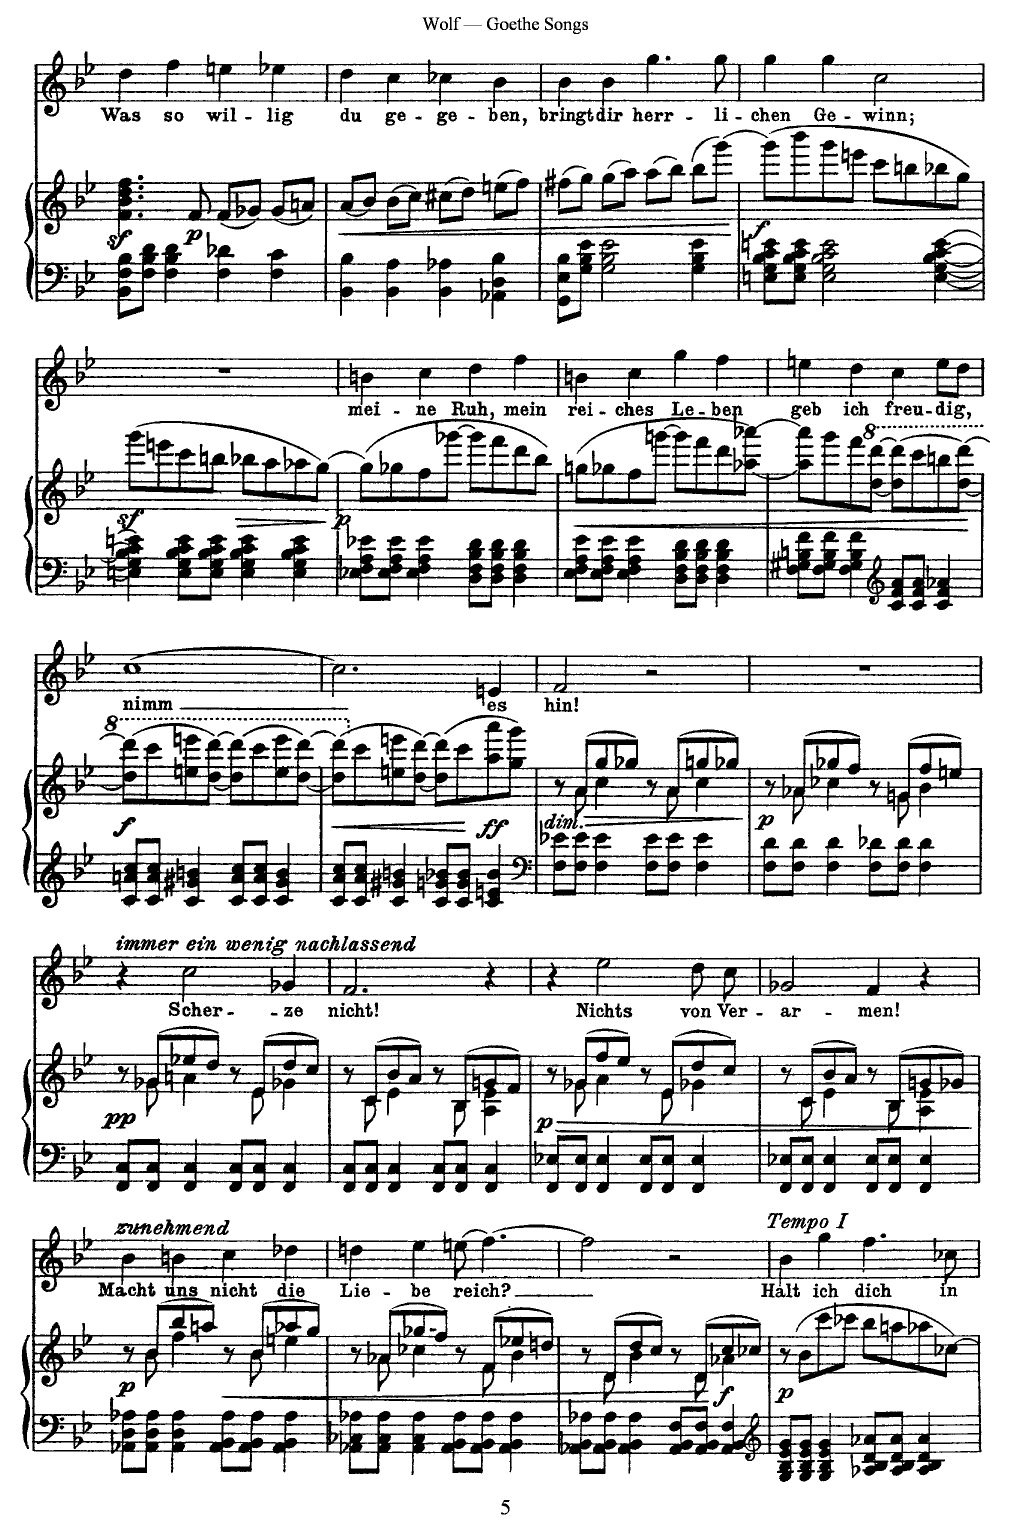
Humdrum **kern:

**kern	**kern	**dynam	**kern	**text
*part2	*part2	*part2	*part1	*part1
*staff3	*staff2	*staff2/3	*staff1	*staff1
*I"Piano	*	*	*I"Voice	*
*I'Pno	*	*	*	*
*clefF4	*clefG2	*	*clefG2	*
*k[b-e-]	*k[b-e-]	*	*k[b-e-]	*
*M4/4	*M4/4	*	*M4/4	*
=37	=37	=37	=37	=37
8BB-\ 8F\ 8B-\L	4.f\z< 4.b-\z< 4.dd\z< 4.ff\z<	.	4dd\	Was
8F\ 8B-\ 8d\J	.	.	.	.
4F\ 4B-\ 4d\	.	.	4ff\	so
!	!	!LO:DY:b	!	!
.	8f/	p	.	.
4F\ 4d-X\	(8f/L	.	4een\	wil-
.	8g-X/J)	.	.	.
4F\ 4c\	(8g-/L	.	4ee-X\	-lig
.	8an/J)	.	.	.
=38	=38	=38	=38	=38
!	!	!LO:HP:b	!	!
4BB-\ 4B-\	(8a/L	<	4dd\	du
.	8b-/J)	.	.	.
4BB-\ 4A\	(8b-\L	.	4cc\	ge-
.	8cc\J)	.	.	.
4BB-\ 4A-X\	(8cc#X\L	.	4cc-X\	-ge-
.	8dd\J)	.	.	.
4AA-X\ 4D\ 4B-\	(8een\L	.	4b-\	-ben,
.	8ff\J)	.	.	.
=39	=39	=39	=39	=39
8GG\ 8E-\ 8B-\L	(8ff#X\L	.	4b-\	bringt
8G\ 8B-\ 8e-\J	8gg\J)	.	.	.
2G\ 2B-\ 2e-\	(8gg\L	.	4b-\	dir
.	8aa\J)	.	.	.
.	(8aa\L	.	4.gg\	herr-
.	8bb-\J)	.	.	.
4G\ 4B-\ 4e-\	(8bb-\L	.	.	.
.	[8ggg\J)	.	8gg\	-li-
.	.	[	.	.
=40	=40	=40	=40	=40
!	!	!LO:DY:b	!	!
8En\ 8G\ 8B-\ 8c\ 8en\L	(8ggg\L]	f	4gg\	-chen
8E\ 8G\ 8B-\ 8c\ 8e\J	8bbb-\	.	.	.
2E\ 2G\ 2B-\ 2c\ 2e\	8ggg\	.	4gg\	Ge-
.	8eeen\J	.	.	.
.	8ccc\L	.	2cc\	-winn;
.	8bbn\	.	.	.
[4E\ [4G\ [4B-\ [4c\ [4e\	8bb-X\	.	.	.
.	8gg\J)	.	.	.
=41	=41	=41	=41	=41
4En\] 4G\] 4B-\] 4c\] 4en\]	(8gggz<\L	.	1r	.
.	8eeen\	.	.	.
8E\ 8G\ 8B-\ 8c\ 8e\L	8ccc\	.	.	.
8E\ 8G\ 8B-\ 8c\ 8e\J	8bbn\J	.	.	.
!	!	!LO:HP:b	!	!
4E\ 4G\ 4B-\ 4c\ 4e\	8bb-X\L	>	.	.
.	8aa\	.	.	.
4E\ 4G\ 4B-\ 4c\ 4e\	8aa-X\	.	.	.
.	[8gg\J)	.	.	.
.	.	]	.	.
=42	=42	=42	=42	=42
!	!	!LO:DY:b	!	!
8E-X\ 8F\ 8A\ 8e-X\L	(8gg\L]	p	4bn\	mei-
8E-\ 8F\ 8A\ 8e-\J	8gg-X\	.	.	.
4E-\ 4F\ 4A\ 4e-\	8ff\	.	4cc\	-ne
.	[8ggg-X\J	.	.	.
8D\ 8F\ 8B-\ 8d\L	8ggg-\L]	.	4dd\	Ruh,
8D\ 8F\ 8B-\ 8d\J	8fff\	.	.	.
4D\ 4F\ 4B-\ 4d\	8ddd\	.	4ff\	mein
.	8bb-\J)	.	.	.
=43	=43	=43	=43	=43
!	!	!LO:HP:b	!	!
8E-\ 8F\ 8A\ 8e-\L	(8ggn\L	<	4bn\	rei-
8E-\ 8F\ 8A\ 8e-\J	8gg-X\	.	.	.
4E-\ 4F\ 4A\ 4e-\	8ff\	.	4cc\	-ches
.	[8gggn\J)	.	.	.
8D\ 8F\ 8B-\ 8d\L	(8ggg\L]	.	4gg\	Le-
8D\ 8F\ 8B-\ 8d\J	8fff\	.	.	.
4D\ 4F\ 4B-\ 4d\	8ddd\	.	4ff\	-ben
.	[8aa-X\ [8aaa-X\J)	.	.	.
=44	=44	=44	=44	=44
8F\ 8G#X\ 8Bn\ 8f\L	8aa-\] 8aaa-\]L	.	4een\	geb
8F\ 8G#\ 8B\ 8f\J	8ggg\	.	.	.
4F\ 4G#\ 4B\ 4f\	8fff\	.	4dd\	ich
*	*8va	*	*	*
.	[8ddd\ [8dddd\J	.	.	.
*clefG2	*	*	*	*
8c/ 8f/ 8a/L	8ddd\] 8dddd\]L	.	4cc\	freu-
8c/ 8f/ 8a/J	8cccc\	.	.	.
4c/ 4f/ 4a-X/	8bbbn\	.	8ee\L	-dig,
.	[8ddd\ [8dddd\J	.	8dd\J	.
.	.	[	.	.
=45	=45	=45	=45	=45
!	!	!LO:DY:b	!	!
8c/ 8an/ 8cc/L	(8ddd\] 8dddd\]L	f	[1cc	nimm
8c/ 8a/ 8cc/J	8cccc\	.	.	.
4c/ 4g#X/ 4bn/	8eeen\ 8eeeen\	.	.	.
.	[8ddd\ [8dddd\J)	.	.	.
8c/ 8a/ 8cc/L	(8ddd\] 8dddd\]L	.	.	.
8c/ 8a/ 8cc/J	8cccc\	.	.	.
4c/ 4g#/ 4b/	8eee\ 8eeee\	.	.	.
.	[8ddd\ [8dddd\J)	.	.	.
=46	=46	=46	=46	=46
!	!	!LO:HP:b	!	!
8c/ 8a/ 8cc/L	(8ddd\] 8dddd\]L	<	2.cc\]	.
*	*X8va	*	*	*
8c/ 8a/ 8cc/J	8ccc\	.	.	.
4c/ 4g#X/ 4bn/	8een\ 8eeen\	.	.	.
.	[8dd\ [8ddd\J)	.	.	.
8c/ 8gn/ 8b-X/L	(8dd\] 8ddd\]L	.	.	.
8c/ 8g/ 8b-/J	8ccc\	.	.	.
4c/ 4en/ 4b-/	8aa\ 8aaa\	.	4en/	es
!	!	!LO:DY:b	!	!
.	8gg\ 8ggg\J)	ff	.	.
.	.	[	.	.
=47	=47	=47	=47	=47
*clefF4	*	*	*	*
*	*^	*	*	*
!	!LO:TX:b:i:t=dim.	!	!	!	!
8F\ 8e-X\L	8r	8ryy	.	2f/	hin!
!	!	!	!LO:HP:b	!	!
8F\ 8e-\J	(8a/L	8a\	>	.	.
4F\ 4e-\	8gg/	4cc\	.	.	.
.	8gg-X/J)	.	.	.	.
8F\ 8e-\L	8r	8ryy	.	2r	.
8F\ 8e-\J	(8a/L	8a\	.	.	.
4F\ 4e-\	8ggn/	4cc\	.	.	.
.	8gg-X/J)	.	.	.	.
*	*v	*v	*	*	*
.	.	]	.	.
=48	=48	=48	=48	=48
*	*^	*	*	*
!	!	!	!LO:DY:b	!	!
8F\ 8d\L	8r	8ryy	p	1r	.
8F\ 8d\J	(8a-X/L	8a-\	.	.	.
4F\ 4d\	8gg-X/	4cc-X\	.	.	.
.	8ff/J)	.	.	.	.
8F\ 8d-X\L	8r	8ryy	.	.	.
8F\ 8d-\J	(8gn/L	8g\	.	.	.
4F\ 4d-\	8ff/	4b-\	.	.	.
.	8een/J)	.	.	.	.
=49	=49	=49	=49	=49	=49
!	!	!	!	!LO:TX:i:t=immer ein wenig nachlassend	!
!	!	!	!LO:DY:b	!	!
8FF/ 8C/L	8r	8ryy	pp	4r	.
8FF/ 8C/J	(>8g-X/L	8g-\	.	.	.
4FF/ 4C/	8ee-X/	4an\	.	2cc\	Scher-
.	8dd/J)	.	.	.	.
8FF/ 8C/L	8r	8ryy	.	.	.
8FF/ 8C/J	(>8e-/L	8e-\	.	.	.
4FF/ 4C/	8dd/	4g-X\	.	4g-X/	-ze
.	8cc/J)	.	.	.	.
=50	=50	=50	=50	=50	=50
8FF/ 8C/L	8r	8ryy	.	2.f/	nicht!
8FF/ 8C/J	(>8c/L	8c\	.	.	.
4FF/ 4C/	8b-/	4e-\	.	.	.
.	8a/J)	.	.	.	.
8FF/ 8C/L	8r	8ryy	.	.	.
8FF/ 8C/J	(>8B-/L	8B-\	.	.	.
4FF/ 4C/	8gn/	4A\ 4e-\	.	4r	.
.	8f/J)	.	.	.	.
=51	=51	=51	=51	=51	=51
!	!	!	!LO:DY:b	!	!
8FF/ 8E-X/L	8r	8ryy	p	4r	.
!	!	!	!LO:HP:b	!	!
8FF/ 8E-/J	(>8g-X/L	8g-\	>	.	.
4FF/ 4E-/	8ff/	4a\	.	2ee-\	Nichts
.	8ee-/J)	.	.	.	.
8FF/ 8E-/L	8r	8ryy	.	.	.
8FF/ 8E-/J	(>8e-/L	8e-\	.	.	.
4FF/ 4E-/	8dd/	4g-X\	.	8dd\	von
.	8cc/J)	.	.	8cc\	Ver-
=52	=52	=52	=52	=52	=52
8FF/ 8E-X/L	8r	8ryy	.	2g-X/	-ar-
8FF/ 8E-/J	(>8c/L	8c\	.	.	.
4FF/ 4E-/	8b-/	4e-\	.	.	.
.	8a/J)	.	.	.	.
8FF/ 8E-/L	8r	8ryy	.	4f/	-men!
8FF/ 8E-/J	(>8B-/L	8B-\	.	.	.
4FF/ 4E-/	8gn/	4A\ 4e-\	.	4r	.
.	8g-X/J)	.	.	.	.
*	*v	*v	*	*	*
.	.	]	.	.
=53	=53	=53	=53	=53
*	*^	*	*	*
!	!	!	!	!LO:TX:i:t=zunehmend	!
!	!	!	!LO:DY:b	!	!
8AA-X\ 8D\ 8A-X\L	8r	8ryy	p	4b-\	Macht
8AA-\ 8D\ 8A-\J	(>8b-/L	8b-\	.	.	.
4AA-\ 4D\ 4A-\	8bb-/	4ff\	.	4bn\	uns
.	8aan/J)	.	.	.	.
8AA-\ 8BB-\ 8A-\L	8r	8ryy	.	4cc\	nicht
!	!	!	!LO:HP:b	!	!
8AA-\ 8BB-\ 8A-\J	(>8b-/L	8b-\	<	.	.
4AA-\ 4BB-\ 4A-\	8aa-X/	4een\	.	4dd-X\	die
.	8gg/J)	.	.	.	.
=54	=54	=54	=54	=54	=54
8AA-X\ 8C-X\ 8A-X\L	8r	8ryy	.	4ddn\	Lie-
8AA-\ 8C-\ 8A-\J	(>8a-X/L	8a-\	.	.	.
4AA-\ 4C-\ 4A-\	8gg-X/	4cc-X\	.	4ee-\	-be
.	8ff/J)	.	.	.	.
8AA-\ 8BB-\ 8A-\L	8r	8ryy	.	(8een\	reich?
8AA-\ 8BB-\ 8A-\J	(>8f/L	8f\	.	[4.ff\)	.
4AA-\ 4BB-\ 4A-\	8ee-X/	4b-\	.	.	.
.	8ddn/J)	.	.	.	.
=55	=55	=55	=55	=55	=55
8AA-X\ 8BB-\ 8A-X\L	8r	8ryy	.	2ff\]	.
8AA-\ 8BB-\ 8A-\J	(>8d/L	8d\	.	.	.
4AA-\ 4BB-\ 4A-\	8dd/	4b-\	.	.	.
.	8cc/J)	.	.	.	.
8AA-/ 8BB-/ 8F/L	8r	8ryy	.	2r	.
8AA-/ 8BB-/ 8F/J	(>8d/L	8d\	.	.	.
!	!	!	!LO:DY:n=1:b	!	!
4AA-/ 4BB-/ 4F/	8cc/	4a-X\	[ f	.	.
.	8cc-X/J)	.	.	.	.
*	*v	*v	*	*	*
=56	=56	=56	=56	=56
*clefG2	*	*	*	*
!	!	!	!LO:TX:a:B:t=Tempo I	!
!	!	!LO:DY:b	!	!
8G/ 8B-/ 8e-/ 8g/L	8r	p	4b-\	Halt
8G/ 8B-/ 8e-/ 8g/J	(8b-\L	.	.	.
4G/ 4B-/ 4e-/ 4g/	8ccc\	.	4gg\	ich
.	8ccc-X\J	.	.	.
8A-X/ 8B-/ 8d/ 8a-X/L	8bb-\L	.	4.ff\	dich
8A-/ 8B-/ 8d/ 8a-/J	8aan\	.	.	.
4A-/ 4B-/ 4d/ 4a-/	8aa-X\	.	.	.
.	[8cc-X\J)	.	8cc-X\	in
=	=	=	=	=
*-	*-	*-	*-	*-
